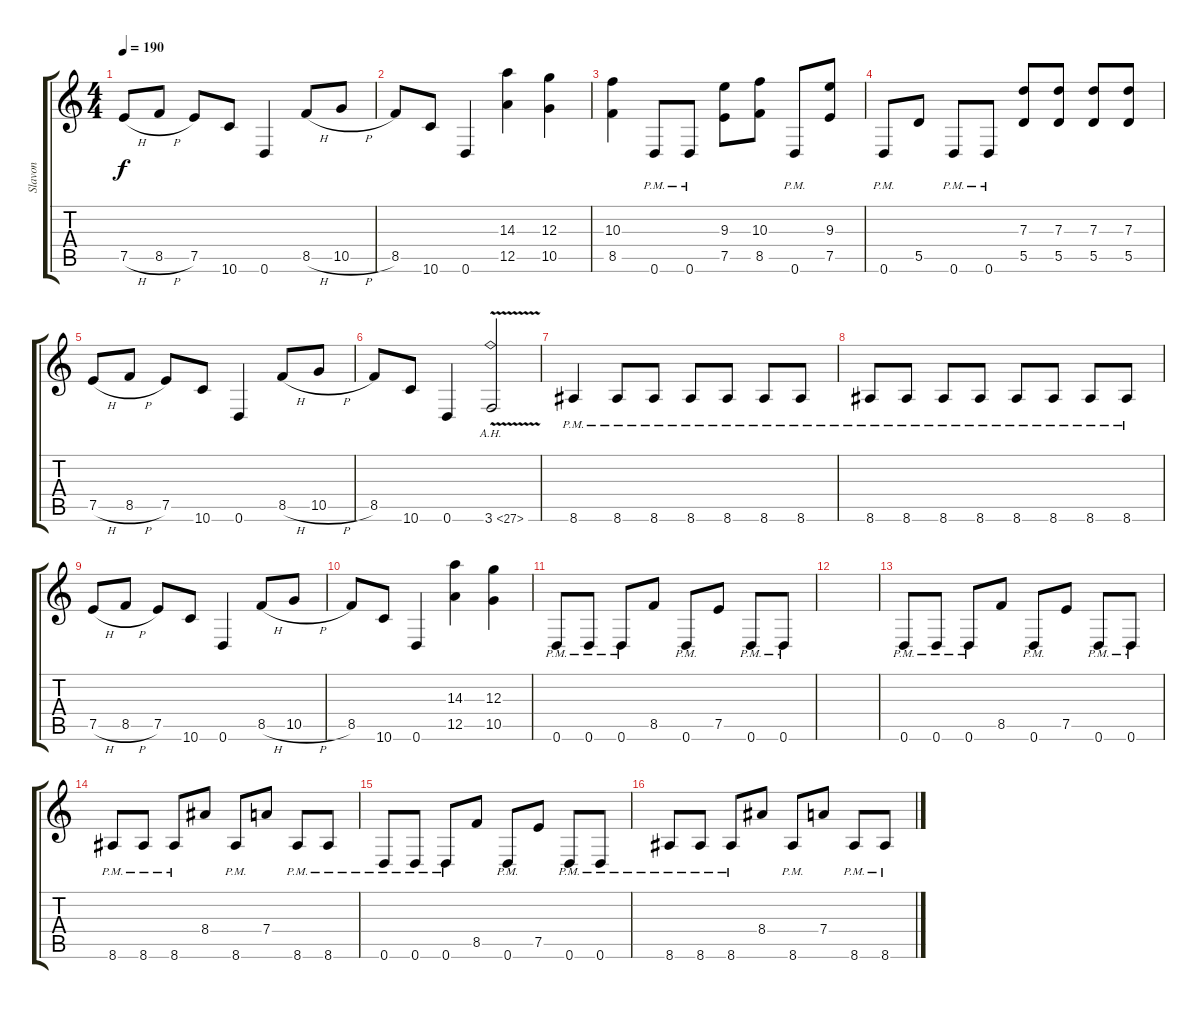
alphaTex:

\track ("Slavon" "Slavon") {instrument distortionguitar}
\staff {score tabs}
\tuning (E4 B3 G3 D3 A2 D2) {hide}
\ts (4 4)
\tempo 190
\clef g2
\ks c
7.5{h}.8{dy f} 8.5{h}.8 7.5.8 10.6.8 0.6.4 8.5{h}.8 10.5{h}.8 |
8.5.8 10.6.8 0.6.4 (14.3 12.5).4 (12.3 10.5).4 |
(10.3 8.5).4 0.6{pm}.8 0.6{pm}.8 (9.3 7.5).8 (10.3 8.5).8 0.6{pm}.8 (9.3 7.5).8 |
0.6{pm}.8 5.5.8 0.6{pm}.8 0.6{pm}.8 (7.3 5.5).8 (7.3 5.5).8 (7.3 5.5).8 (7.3 5.5).8 |
7.5{h}.8 8.5{h}.8 7.5.8 10.6.8 0.6.4 8.5{h}.8 10.5{h}.8 |
8.5.8 10.6.8 0.6.4 3.6{ah 24 v}.2 |
8.6{pm}.4 8.6{pm}.8 8.6{pm}.8 8.6{pm}.8 8.6{pm}.8 8.6{pm}.8 8.6{pm}.8 |
8.6{pm}.8 8.6{pm}.8 8.6{pm}.8 8.6{pm}.8 8.6{pm}.8 8.6{pm}.8 8.6{pm}.8 8.6{pm}.8 |
7.5{h}.8 8.5{h}.8 7.5.8 10.6.8 0.6.4 8.5{h}.8 10.5{h}.8 |
8.5.8 10.6.8 0.6.4 (14.3 12.5).4 (12.3 10.5).4 |
0.6{pm}.8 0.6{pm}.8 0.6{pm}.8 8.5.8 0.6{pm}.8 7.5.8 0.6{pm}.8 0.6{pm}.8 |
|
0.6{pm}.8 0.6{pm}.8 0.6{pm}.8 8.5.8 0.6{pm}.8 7.5.8 0.6{pm}.8 0.6{pm}.8 |
8.6{pm}.8 8.6{pm}.8 8.6{pm}.8 8.4.8 8.6{pm}.8 7.4.8 8.6{pm}.8 8.6{pm}.8 |
0.6{pm}.8 0.6{pm}.8 0.6{pm}.8 8.5.8 0.6{pm}.8 7.5.8 0.6{pm}.8 0.6{pm}.8 |
8.6{pm}.8 8.6{pm}.8 8.6{pm}.8 8.4.8 8.6{pm}.8 7.4.8 8.6{pm}.8 8.6{pm}.8
